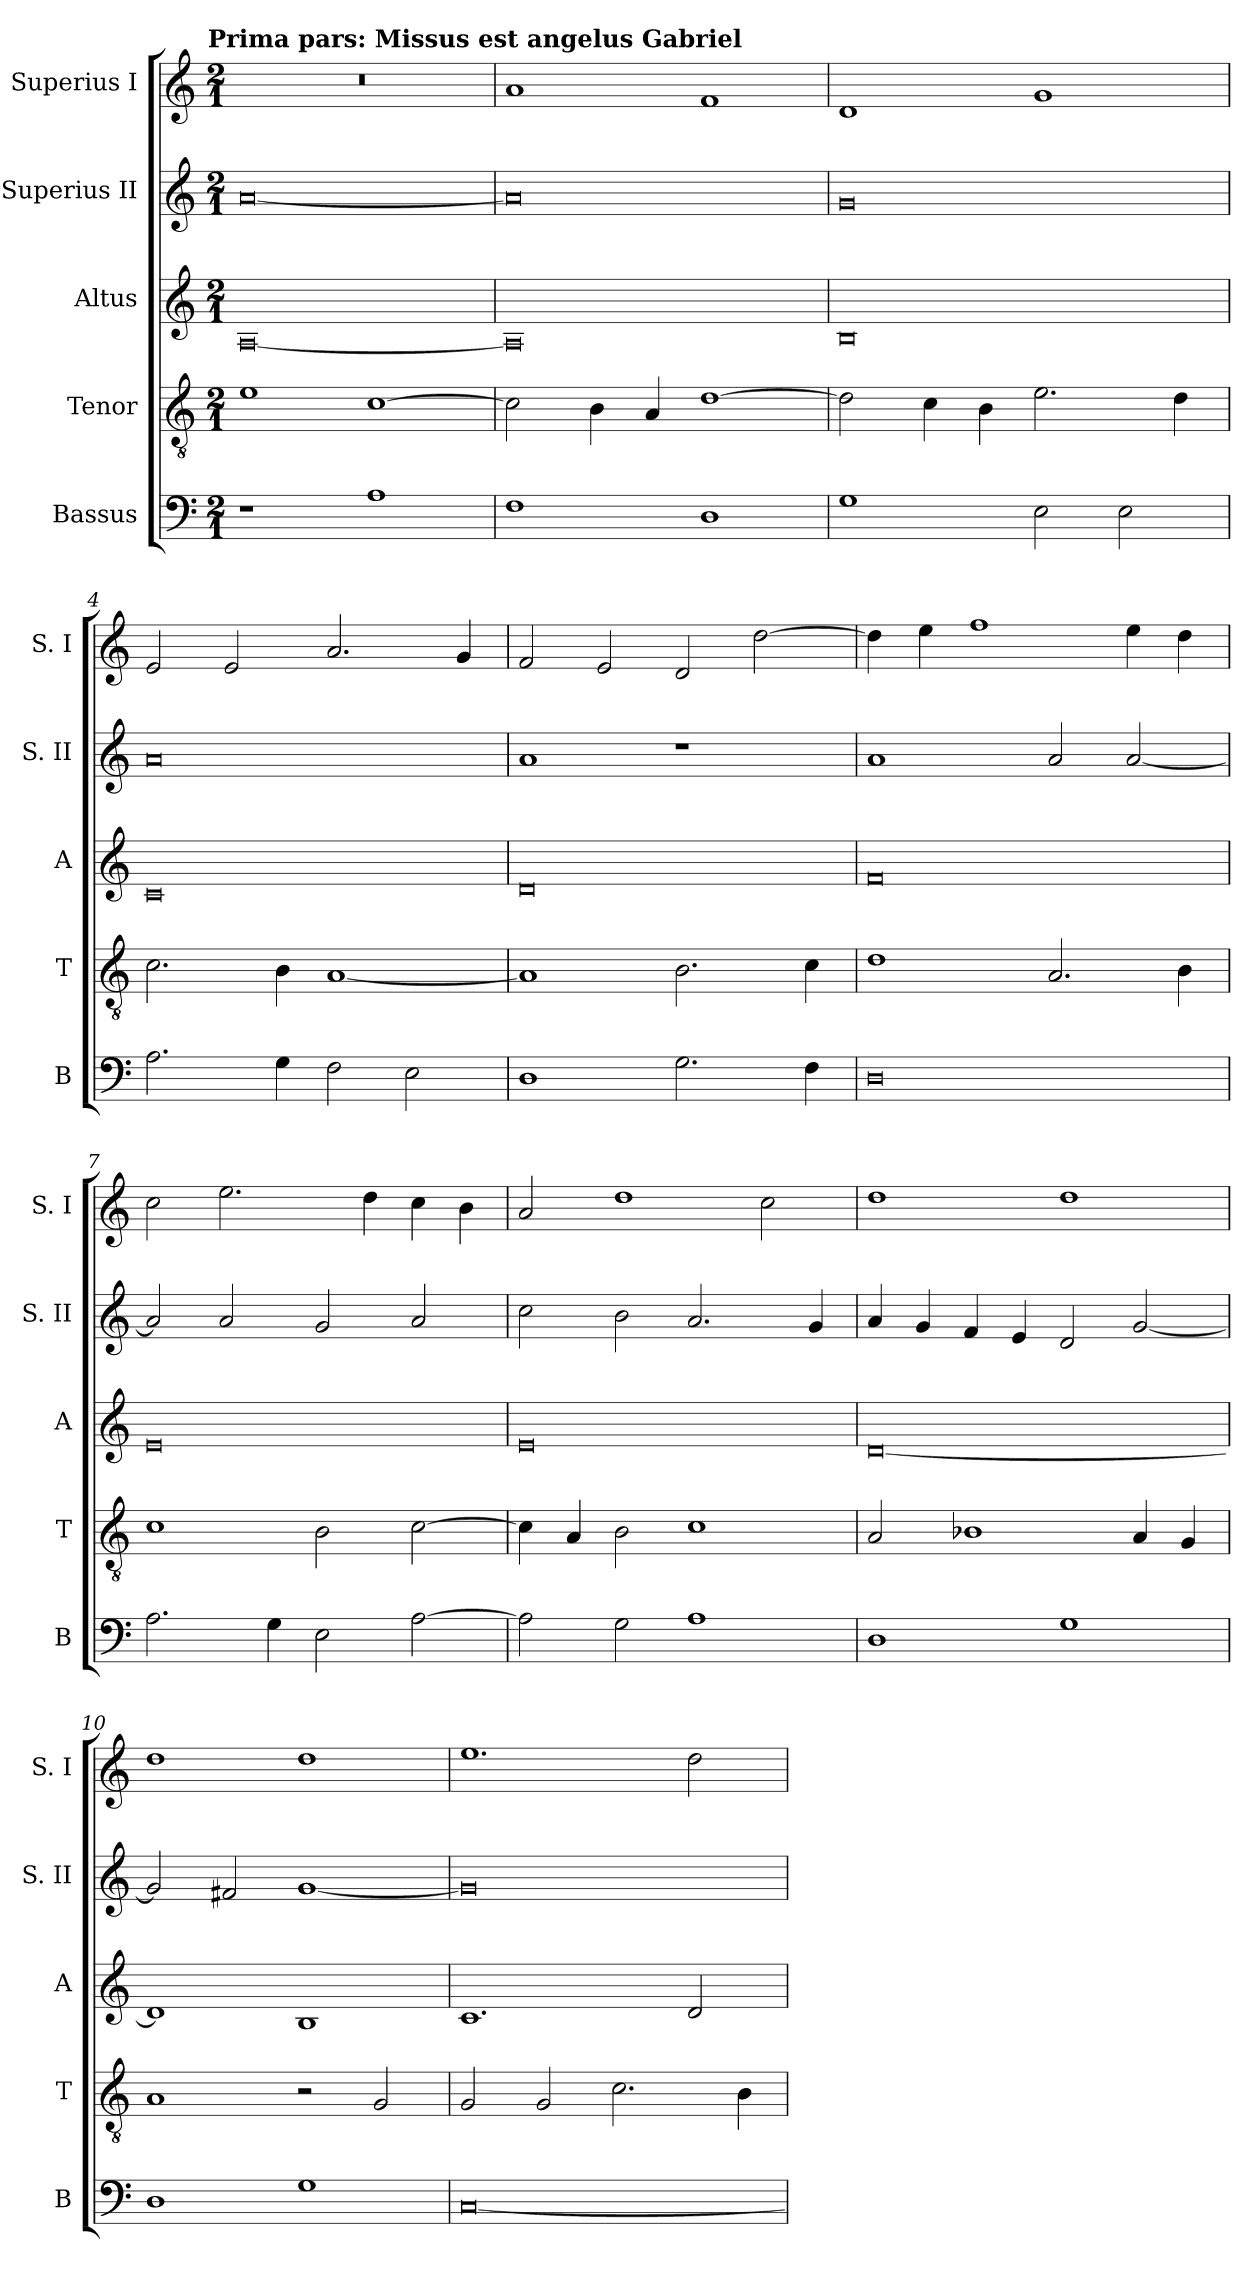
**kern	**kern	**kern	**kern	**kern
*part5	*part4	*part3	*part2	*part1
*staff5	*staff4	*staff3	*staff2	*staff1
*I"Bassus	*I"Tenor	*I"Altus	*I"Superius II	*I"Superius I
*I'B	*I'T	*I'A	*I'S. II	*I'S. I
*clefF4	*clefGv2	*clefG2	*clefG2	*clefG2
*k[]	*k[]	*k[]	*k[]	*k[]
*C:	*C:	*C:	*C:	*C:
!!LO:TX:omd:t=Prima pars&colon; Missus est angelus Gabriel
*M2/1	*M2/1	*M2/1	*M2/1	*M2/1
=1	=1	=1	=1	=1
1r	1e	[0A	[0a	0r
1A	[1c	.	.	.
=2	=2	=2	=2	=2
1F	2c]	0A]	0a]	1a
.	4B	.	.	.
.	4A	.	.	.
1D	[1d	.	.	1f
=3	=3	=3	=3	=3
1G	2d]	0B	0g	1d
.	4c	.	.	.
.	4B	.	.	.
2E	2.e	.	.	1g
2E	.	.	.	.
.	4d	.	.	.
=4	=4	=4	=4	=4
2.A	2.c	0c	0a	2e
.	.	.	.	2e
4G	4B	.	.	.
2F	[1A	.	.	2.a
2E	.	.	.	.
.	.	.	.	4g
=5	=5	=5	=5	=5
1D	1A]	0d	1a	2f
.	.	.	.	2e
2.G	2.B	.	1r	2d
.	.	.	.	[2dd
4F	4c	.	.	.
=6	=6	=6	=6	=6
0D	1d	0f	1a	4dd]
.	.	.	.	4ee
.	.	.	.	1ff
.	2.A	.	2a	.
.	.	.	[2a	4ee
.	4B	.	.	4dd
=7	=7	=7	=7	=7
2.A	1c	0e	2a]	2cc
.	.	.	2a	2.ee
4G	.	.	.	.
2E	2B	.	2g	.
.	.	.	.	4dd
[2A	[2c	.	2a	4cc
.	.	.	.	4b
=8	=8	=8	=8	=8
2A]	4c]	0e	2cc	2a
.	4A	.	.	.
2G	2B	.	2b	1dd
1A	1c	.	2.a	.
.	.	.	.	2cc
.	.	.	4g	.
=9	=9	=9	=9	=9
1D	2A	[0d	4a	1dd
.	.	.	4g	.
.	1B-X	.	4f	.
.	.	.	4e	.
1G	.	.	2d	1dd
.	4A	.	[2g	.
.	4G	.	.	.
=10	=10	=10	=10	=10
1D	1A	1d]	2g]	1dd
.	.	.	2f#X	.
1G	2r	1B	[1g	1dd
.	2G	.	.	.
=11	=11	=11	=11	=11
[0C	2G	1.c	0g]	1.ee
.	2G	.	.	.
.	2.c	.	.	.
.	.	2d	.	2dd
.	4B	.	.	.
=	=	=	=	=
*-	*-	*-	*-	*-
